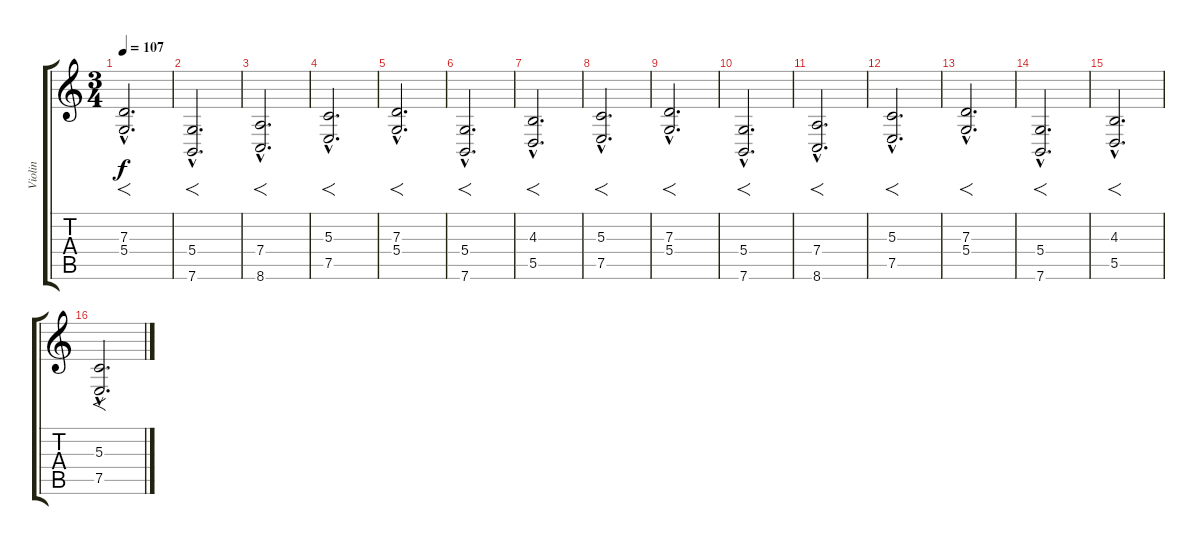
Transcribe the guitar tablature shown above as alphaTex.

\track ("Violin" "Violin") {instrument violin}
\staff {score tabs}
\tuning (E4 B3 G3 D3 A2 E2) {hide}
\ts (3 4)
\tempo 107
\clef g2
\ks c
(7.3{hac} 5.4{hac}).2{f d dy f} |
(5.4{hac} 7.6{hac}).2{f d} |
(7.4{hac} 8.6{hac}).2{f d} |
(5.3{hac} 7.5{hac}).2{f d} |
(7.3{hac} 5.4{hac}).2{f d} |
(5.4{hac} 7.6{hac}).2{f d} |
(4.3{hac} 5.5{hac}).2{f d} |
(5.3{hac} 7.5{hac}).2{f d} |
(7.3{hac} 5.4{hac}).2{f d} |
(5.4{hac} 7.6{hac}).2{f d} |
(7.4{hac} 8.6{hac}).2{f d} |
(5.3{hac} 7.5{hac}).2{f d} |
(7.3{hac} 5.4{hac}).2{f d} |
(5.4{hac} 7.6{hac}).2{f d} |
(4.3{hac} 5.5{hac}).2{f d} |
(5.3{hac} 7.5{hac}).2{f d}
